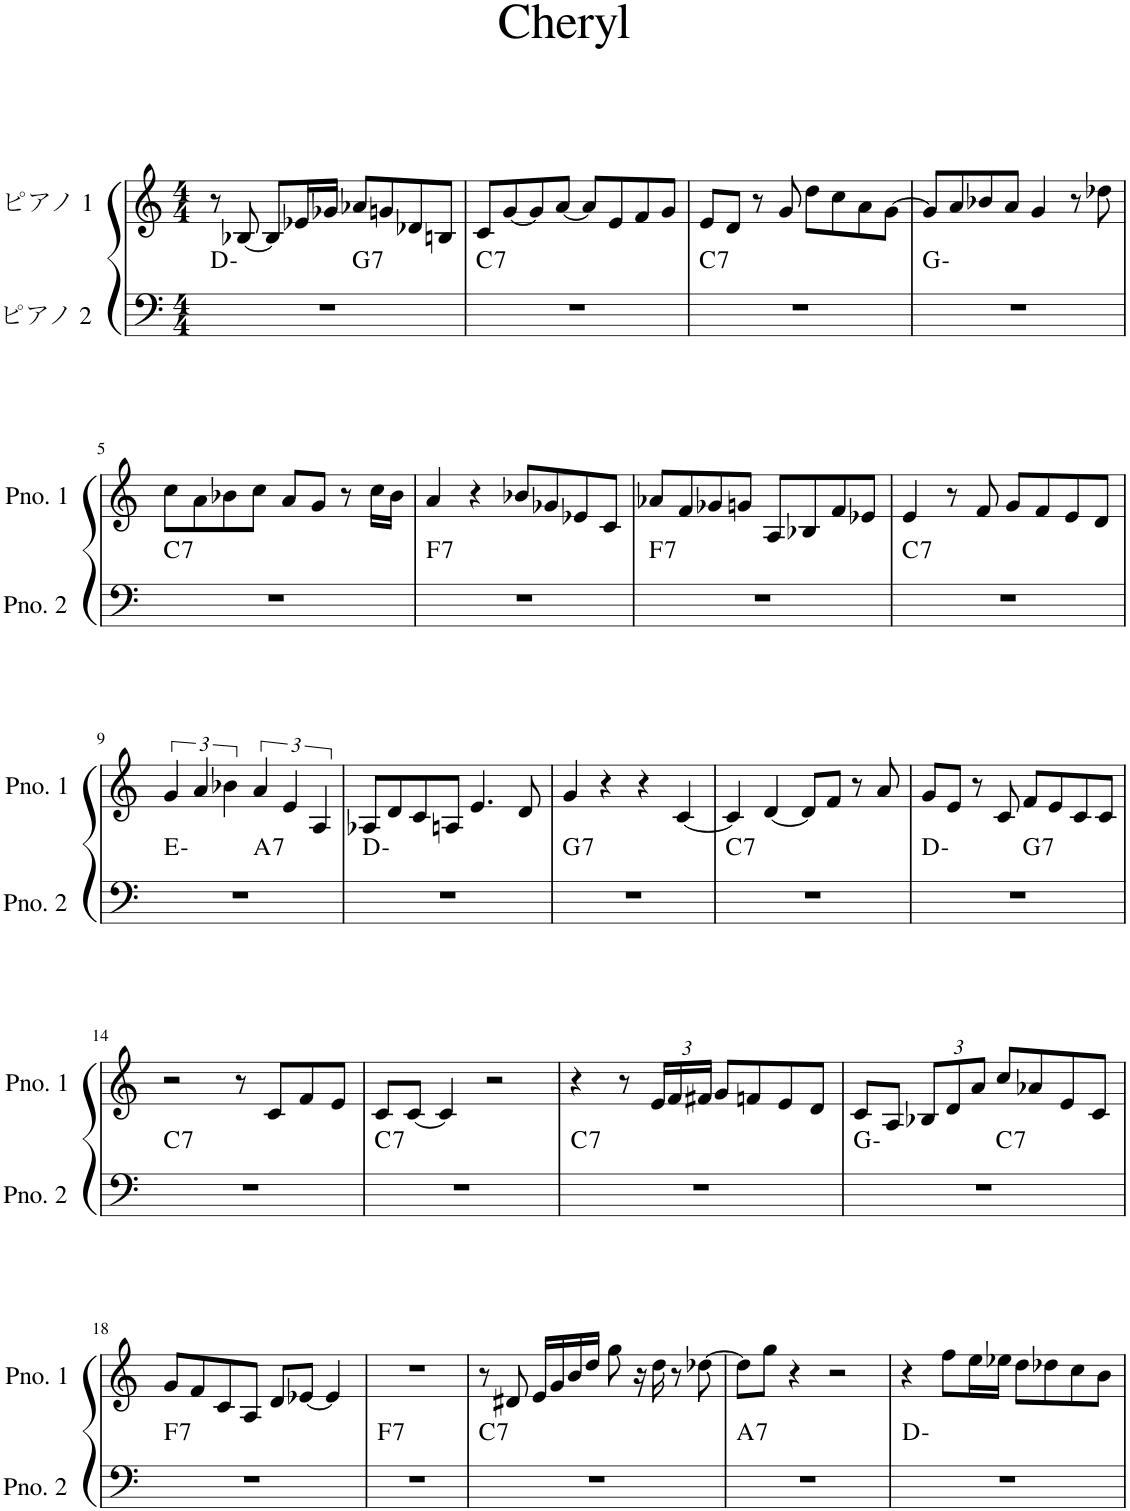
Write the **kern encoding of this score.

**kern	**harte	**kern
*part2	*part2	*part1
*staff2	*	*staff1
*I"ピアノ 2	*	*I"ピアノ 1
*clefF4	*	*clefG2
*k[]	*	*k[]
*M4/4	*	*M4/4
=1	=1	=1
*^	*	*
1r	2ryy	D:min	8r
.	.	.	[8B-X/
.	.	.	8B-/L]
.	.	.	16e-X/L
.	.	.	16g-X/JJ
!	!	!LO:H:kt=7	!
.	2ryy	G:7	8a-X/L
.	.	.	8gn/
.	.	.	8d-X/
.	.	.	8Bn/J
=2	=2	=2	=2
!	!	!LO:H:kt=7	!
*v	*v	*	*
1r	C:7	8c/L
.	.	[8g/
.	.	8g/]
.	.	[8a/J
.	.	8a/L]
.	.	8e/
.	.	8f/
.	.	8g/J
=3	=3	=3
!	!LO:H:kt=7	!
1r	C:7	8e/L
.	.	8d/J
.	.	8r
.	.	8g/
.	.	8dd\L
.	.	8cc\
.	.	8a\
.	.	[8g\J
=4	=4	=4
1r	G:min	8g/L]
.	.	8a/
.	.	8b-X/
.	.	8a/J
.	.	4g/
.	.	8r
.	.	8dd-X\
!!LO:LB:g=z
=5	=5	=5
!	!LO:H:kt=7	!
1r	C:7	8cc\L
.	.	8a\
.	.	8b-X\
.	.	8cc\J
.	.	8a/L
.	.	8g/J
.	.	8r
.	.	16cc\LL
.	.	16b-\JJ
=6	=6	=6
!	!LO:H:kt=7	!
1r	F:7	4a/
.	.	4r
.	.	8b-X/L
.	.	8g-X/
.	.	8e-X/
.	.	8c/J
=7	=7	=7
!	!LO:H:kt=7	!
1r	F:7	8a-X/L
.	.	8f/
.	.	8g-X/
.	.	8gn/J
.	.	8A/L
.	.	8B-X/
.	.	8f/
.	.	8e-X/J
=8	=8	=8
!	!LO:H:kt=7	!
1r	C:7	4e/
.	.	8r
.	.	8f/
.	.	8g/L
.	.	8f/
.	.	8e/
.	.	8d/J
!!LO:LB:g=z
=9	=9	=9
*^	*	*
1r	2ryy	E:min	6g/
.	.	.	6a/
.	.	.	6b-X\
!	!	!LO:H:kt=7	!
.	2ryy	A:7	6a/
.	.	.	6e/
.	.	.	6A/
*v	*v	*	*
=10	=10	=10
1r	D:min	8A-X/L
.	.	8d/
.	.	8c/
.	.	8An/J
.	.	4.e/
.	.	8d/
=11	=11	=11
!	!LO:H:kt=7	!
1r	G:7	4g/
.	.	4r
.	.	4r
.	.	[4c/
=12	=12	=12
!	!LO:H:kt=7	!
1r	C:7	4c/]
.	.	[4d/
.	.	8d/L]
.	.	8f/J
.	.	8r
.	.	8a/
=13	=13	=13
*^	*	*
1r	2ryy	D:min	8g/L
.	.	.	8e/J
.	.	.	8r
.	.	.	8c/
!	!	!LO:H:kt=7	!
.	2ryy	G:7	8f/L
.	.	.	8e/
.	.	.	8c/
.	.	.	8c/J
!!LO:LB:g=z
=14	=14	=14	=14
!	!	!LO:H:kt=7	!
*v	*v	*	*
1r	C:7	2r
.	.	8r
.	.	8c/L
.	.	8f/
.	.	8e/J
=15	=15	=15
!	!LO:H:kt=7	!
1r	C:7	8c/L
.	.	[8c/J
.	.	4c/]
.	.	2r
=16	=16	=16
!	!LO:H:kt=7	!
1r	C:7	4r
.	.	8r
*	*	*Xbrackettup
.	.	24e/LL
.	.	24f/
.	.	24f#X/JJ
.	.	8g/L
.	.	8fn/
.	.	8e/
.	.	8d/J
=17	=17	=17
*^	*	*
1r	2ryy	G:min	8c/L
.	.	.	8A/J
.	.	.	12B-X/L
.	.	.	12d/
.	.	.	12a/J
!	!	!LO:H:kt=7	!
.	2ryy	C:7	8cc/L
.	.	.	8a-X/
.	.	.	8e/
.	.	.	8c/J
!!LO:LB:g=z
=18	=18	=18	=18
!	!	!LO:H:kt=7	!
*v	*v	*	*
1r	F:7	8g/L
.	.	8f/
.	.	8c/
.	.	8A/J
.	.	8d/L
.	.	[8e-X/J
.	.	4e-/]
=19	=19	=19
!	!LO:H:kt=7	!
1r	F:7	1r
=20	=20	=20
!	!LO:H:kt=7	!
1r	C:7	8r
.	.	8d#X/
.	.	16e/LL
.	.	16g/
.	.	16b/
.	.	16dd/JJ
.	.	8gg\
.	.	16r
.	.	16dd\
.	.	8r
.	.	[8dd-X\
=21	=21	=21
!	!LO:H:kt=7	!
1r	A:7	8dd-\L]
.	.	8gg\J
.	.	4r
.	.	2r
=22	=22	=22
1r	D:min	4r
.	.	8ff\L
.	.	16ee\L
.	.	16ee-X\JJ
.	.	8dd\L
.	.	8dd-X\
.	.	8cc\
.	.	8b\J
=	=	=
*-	*-	*-
